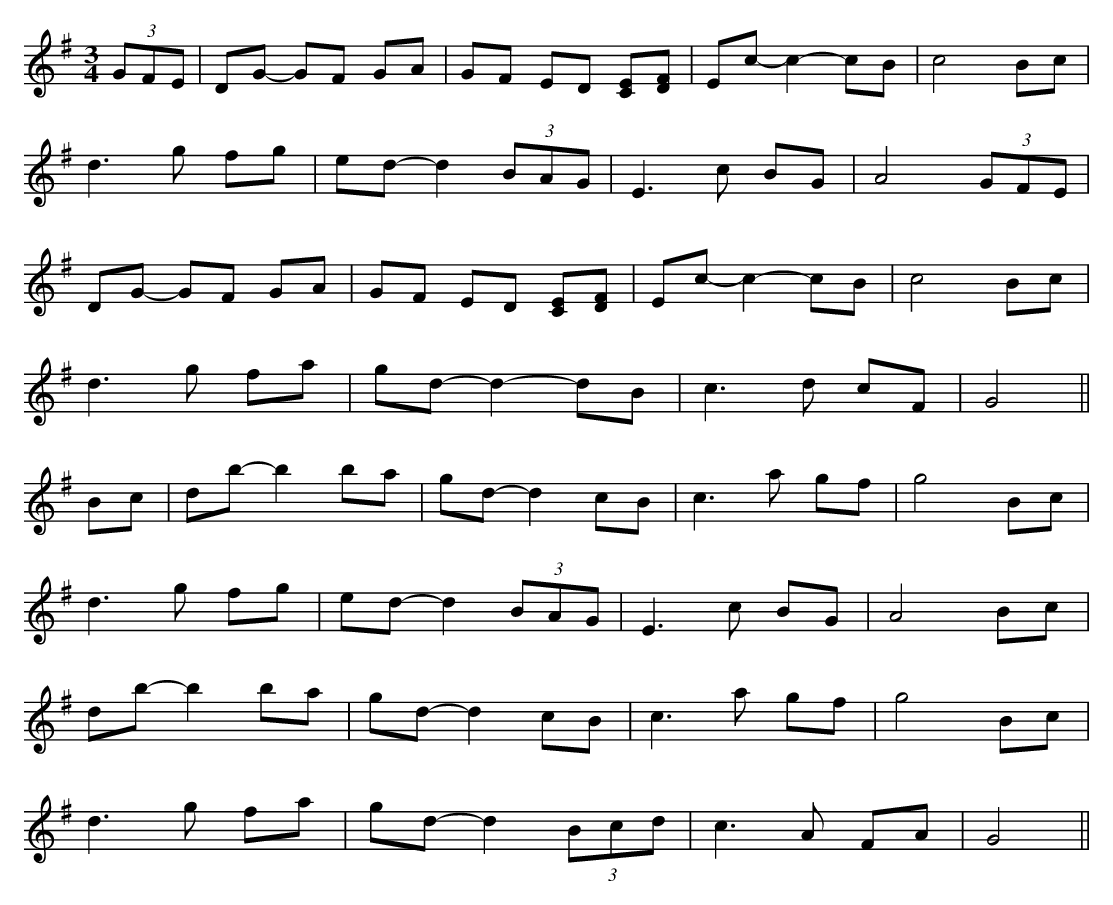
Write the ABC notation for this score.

X:1
M:3/4
K:G
(3GFE | DG -GF GA | GF ED [CE][DF] | Ec -c2 -cB | c4 Bc |
d3 g fg | ed -d2 (3BAG |E3 c BG | A4 (3GFE |
DG -GF GA | GF ED [CE][DF] | Ec -c2 -cB | c4 Bc |
d3 g fa | gd -d2 -dB | c3 d cF | G4 ||
Bc | db -b2 ba | gd -d2 cB | c3 a gf | g4 Bc |
d3 g fg | ed -d2 (3BAG | E3 c BG | A4 Bc |
db -b2 ba | gd -d2 cB | c3 a gf | g4 Bc |
d3 g fa | gd -d2 (3Bcd | c3 A FA | G4 ||
